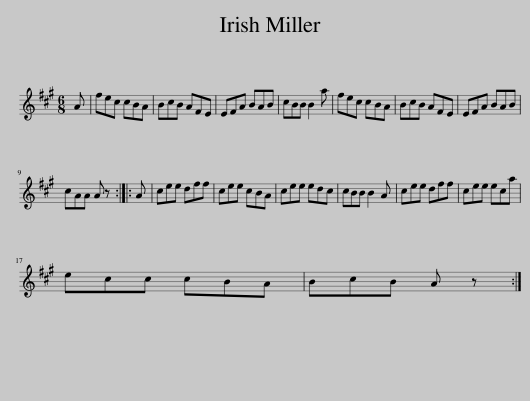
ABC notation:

X:1
L:1/8
M:6/8
I:linebreak $
K:A
V:1 treble
V:1
 A | fec cBA | BcB AFE | EFA BAB | cBB B2 a | %5
 fec cBA | BcB AFE | EFA BAB |$ cAA A z :: A | %10
 cee dff | cee cBA | cee edc | cBB B2 A | cee dff | %15
 cee eca |$ ecc cBA | BcB A z :| %18
